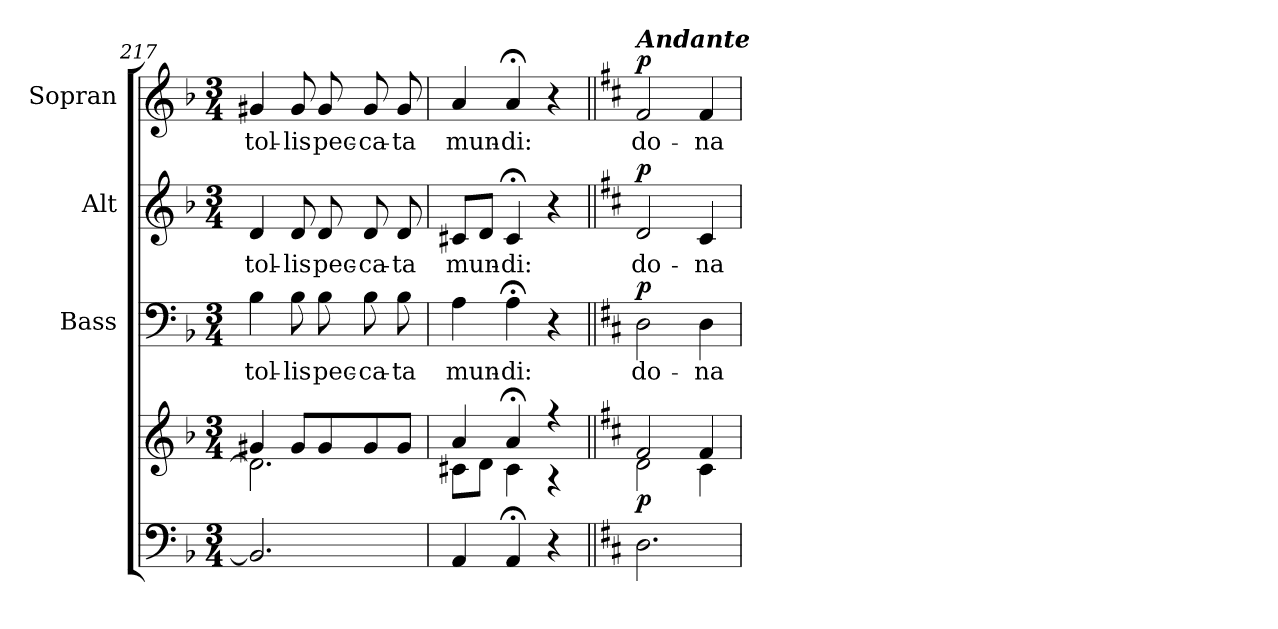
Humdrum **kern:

**kern	**kern	**dynam	**kern	**text	**dynam	**kern	**text	**dynam	**kern	**text	**dynam
*part4	*part4	*part4	*part3	*part3	*part3	*part2	*part2	*part2	*part1	*part1	*part1
*staff5	*staff4	*staff4/5	*staff3	*staff3	*staff3	*staff2	*staff2	*staff2	*staff1	*staff1	*staff1
*	*	*	*I"Bass	*	*	*I"Alt	*	*	*I"Sopran	*	*
*	*	*	*I'B.	*	*	*I'A.	*	*	*I'S.	*	*
*clefF4	*clefG2	*	*clefF4	*	*	*clefG2	*	*	*clefG2	*	*
*k[b-]	*k[b-]	*	*k[b-]	*	*	*k[b-]	*	*	*k[b-]	*	*
*F:	*F:	*	*F:	*	*	*F:	*	*	*F:	*	*
*M3/4	*M3/4	*	*M3/4	*	*	*M3/4	*	*	*M3/4	*	*
=217	=217	=217	=217	=217	=217	=217	=217	=217	=217	=217	=217
*	*^	*	*	*	*	*	*	*	*	*	*
!	!	!	!	!	!LO:LY:b	!	!	!LO:LY:b	!	!	!LO:LY:b	!
2.BB-/]	4g#X/	2.d\]	.	4B-\	tol-	.	4d/	tol-	.	4g#X/	tol-	.
!	!	!	!	!	!LO:LY:b	!	!	!LO:LY:b	!	!	!LO:LY:b	!
.	8g#/L	.	.	8B-\	-lis	.	8d/	-lis	.	8g#/	-lis	.
!	!	!	!	!	!LO:LY:b	!	!	!LO:LY:b	!	!	!LO:LY:b	!
.	8g#/	.	.	8B-\	pec-	.	8d/	pec-	.	8g#/	pec-	.
!	!	!	!	!	!LO:LY:b	!	!	!LO:LY:b	!	!	!LO:LY:b	!
.	8g#/	.	.	8B-\	-ca-	.	8d/	-ca-	.	8g#/	-ca-	.
!	!	!	!	!	!LO:LY:b	!	!	!LO:LY:b	!	!	!LO:LY:b	!
.	8g#/J	.	.	8B-\	-ta	.	8d/	-ta	.	8g#/	-ta	.
!!LO:LB:g=z
=218	=218	=218	=218	=218	=218	=218	=218	=218	=218	=218	=218	=218
!	!	!	!	!	!LO:LY:b	!	!	!LO:LY:b	!	!	!LO:LY:b	!
4AA/	4a/	8c#X\L	.	4A\	mun-	.	8c#X/L	mun-	.	4a/	mun-	.
.	.	8d\J	.	.	.	.	8d/J	.	.	.	.	.
!	!	!	!	!	!LO:LY:b	!	!	!LO:LY:b	!	!	!LO:LY:b	!
4AA;</	4a;</	4c#\	.	4A;<\	-di:	.	4c#;</	-di:	.	4a;</	-di:	.
4r	4r	4r	.	4r	.	.	4r	.	.	4r	.	.
=219||	=219||	=219||	=219||	=219||	=219||	=219||	=219||	=219||	=219||	=219||	=219||	=219||
*k[f#c#]	*k[f#c#]	*	*	*k[f#c#]	*	*	*k[f#c#]	*	*	*k[f#c#]	*	*
*D:	*D:	*	*	*D:	*	*	*D:	*	*	*D:	*	*
!	!	!	!	!	!	!	!	!	!	!LO:TX:a:Bi:t=Andante	!	!
!	!	!	!LO:DY:b	!	!LO:LY:b	!LO:DY:a	!	!LO:LY:b	!LO:DY:a	!	!LO:LY:b	!LO:DY:a
2.D\	2f#/	2d\	p	2D\	do-	p	2d/	do-	p	2f#/	do-	p
!	!	!	!	!	!LO:LY:b	!	!	!LO:LY:b	!	!	!LO:LY:b	!
.	4f#/	4c#\	.	4D\	-na	.	4c#/	-na	.	4f#/	-na	.
*	*v	*v	*	*	*	*	*	*	*	*	*	*
=	=	=	=	=	=	=	=	=	=	=	=
*-	*-	*-	*-	*-	*-	*-	*-	*-	*-	*-	*-
